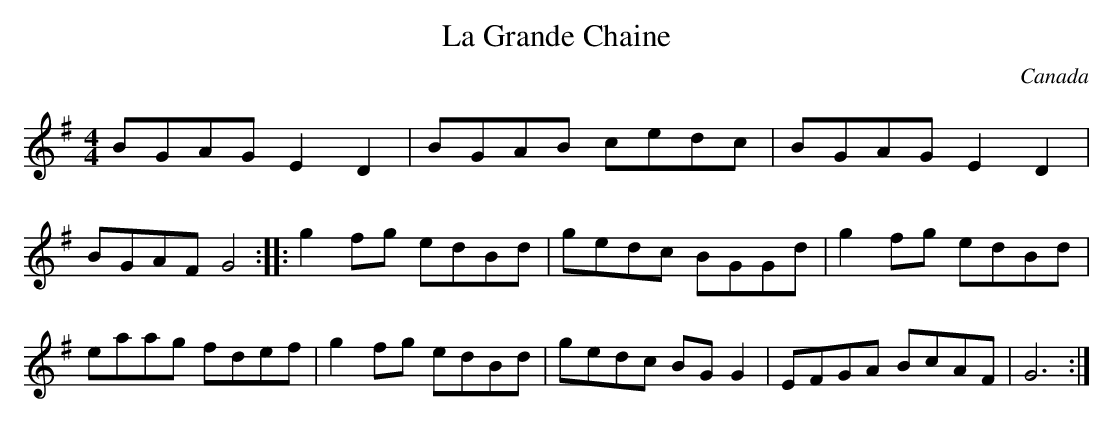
X:1
T:La Grande Chaine
O:Canada
M:4/4
K:G
BGAG E2D2 | BGAB cedc | BGAG E2D2 | BGAF G4::\
g2fg edBd | gedc BGGd | g2fg edBd | eaag fdef |\
g2fg edBd | gedc BGG2 | EFGA BcAF | G6:|**
